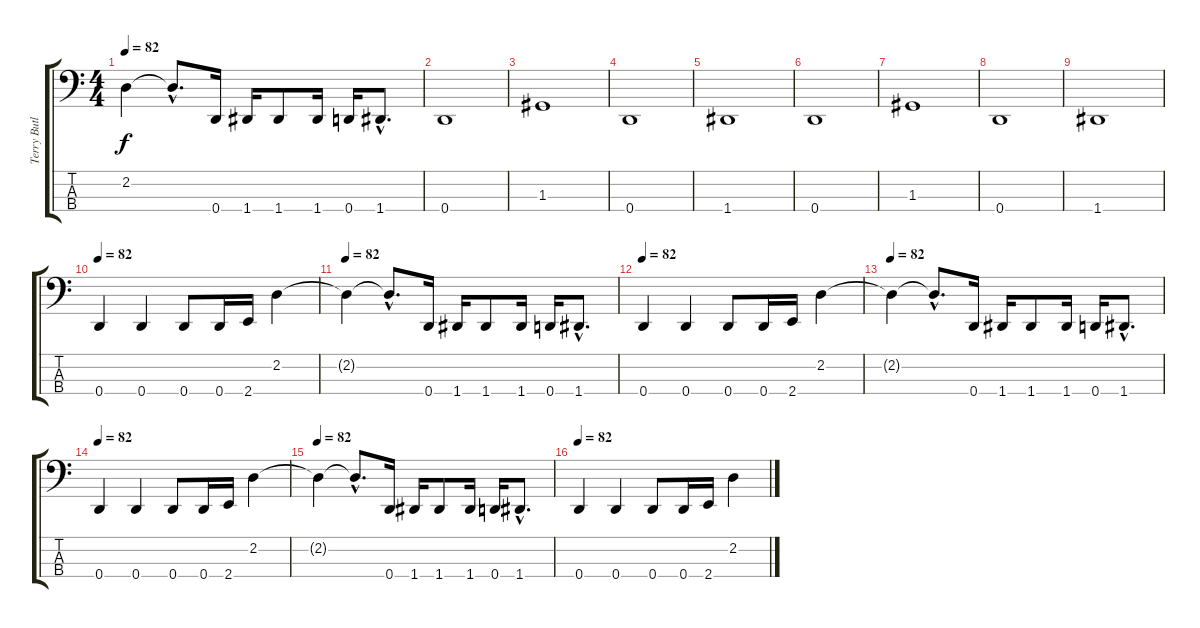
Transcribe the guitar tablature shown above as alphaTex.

\track ("Terry Butler (Bass)" "Terry Butl") {instrument electricbasspick}
\staff {score tabs}
\tuning (F2 C2 G1 D1) {hide}
\ts (4 4)
\tempo 82
\clef f4
\ks c
2.2{t}.4{dy f} 2.2{hac t}.8{d} 0.4.16 1.4.16 1.4.8 1.4.16 0.4.16 1.4{hac}.8{d} |
0.4.1 |
1.3.1 |
0.4.1 |
1.4.1 |
0.4.1 |
1.3.1 |
0.4.1 |
1.4.1 |
\tempo 82
0.4.4 0.4.4 0.4.8 0.4.16 2.4.16 2.2.4 |
\tempo 82
2.2{t}.4 2.2{hac t}.8{d} 0.4.16 1.4.16 1.4.8 1.4.16 0.4.16 1.4{hac}.8{d} |
\tempo 82
0.4.4 0.4.4 0.4.8 0.4.16 2.4.16 2.2.4 |
\tempo 82
2.2{t}.4 2.2{hac t}.8{d} 0.4.16 1.4.16 1.4.8 1.4.16 0.4.16 1.4{hac}.8{d} |
\tempo 82
0.4.4 0.4.4 0.4.8 0.4.16 2.4.16 2.2.4 |
\tempo 82
2.2{t}.4 2.2{hac t}.8{d} 0.4.16 1.4.16 1.4.8 1.4.16 0.4.16 1.4{hac}.8{d} |
\tempo 82
0.4.4 0.4.4 0.4.8 0.4.16 2.4.16 2.2.4
